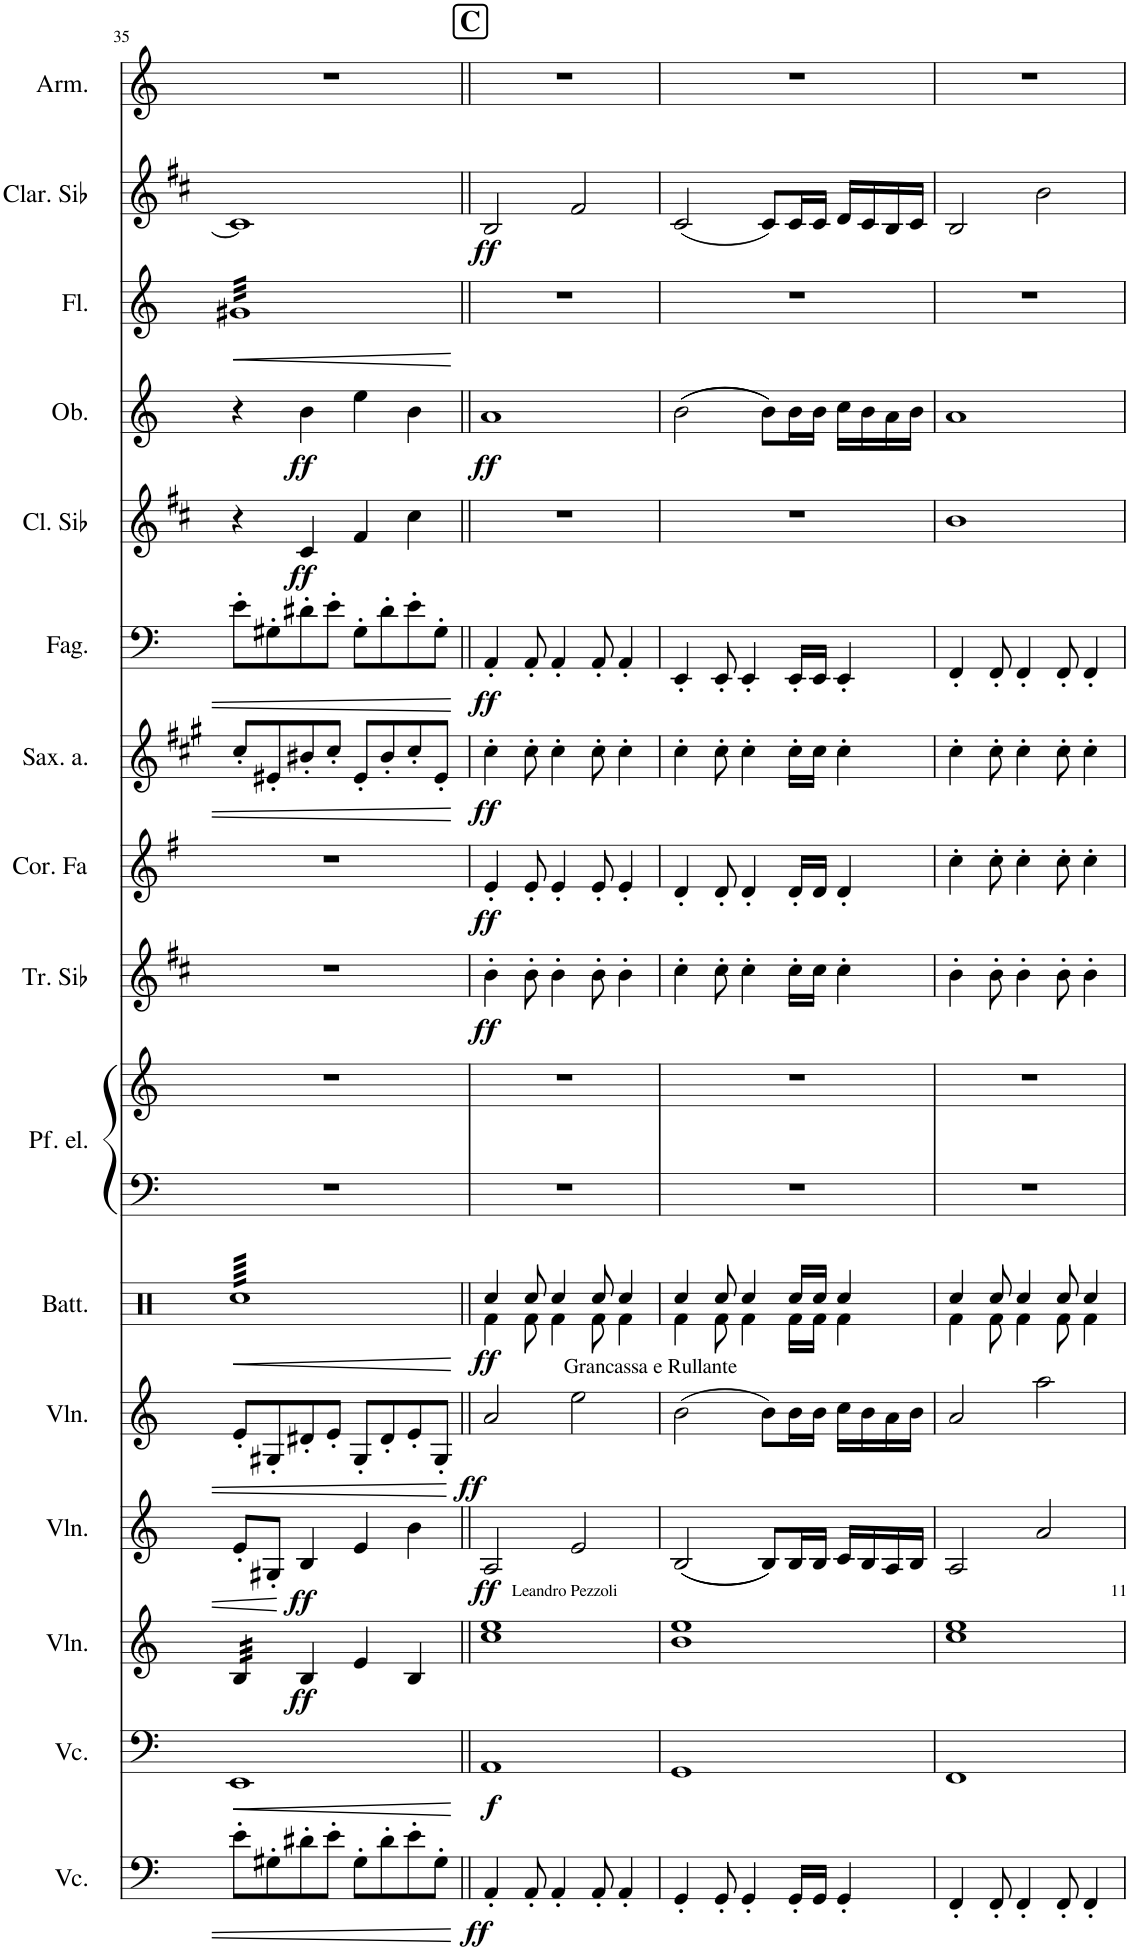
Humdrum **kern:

**kern	**dynam	**kern	**dynam	**kern	**dynam	**kern	**dynam	**kern	**dynam	**kern	**dynam	**kern	**kern	**kern	**dynam	**kern	**dynam	**kern	**dynam	**kern	**dynam	**kern	**dynam	**kern	**dynam	**kern	**dynam	**kern	**dynam	**kern
*part16	*part16	*part15	*part15	*part14	*part14	*part13	*part13	*part12	*part12	*part11	*part11	*part10	*part10	*part9	*part9	*part8	*part8	*part7	*part7	*part6	*part6	*part5	*part5	*part4	*part4	*part3	*part3	*part2	*part2	*part1
*staff17	*staff17	*staff16	*staff16	*staff15	*staff15	*staff14	*staff14	*staff13	*staff13	*staff12	*staff12	*staff11	*staff10	*staff9	*staff9	*staff8	*staff8	*staff7	*staff7	*staff6	*staff6	*staff5	*staff5	*staff4	*staff4	*staff3	*staff3	*staff2	*staff2	*staff1
*I"Violoncello	*	*I"Violoncello	*	*I"Violino	*	*I"Violino	*	*I"Violino	*	*I"Batteria	*	*I"Piano elettrico	*	*I"Tromba in Sib	*	*I"Corno in Fa	*	*I"Sassofono contralto	*	*I"Fagotto	*	*I"Clarinetto in Sib	*	*I"Oboe	*	*I"Flauto	*	*I"Clarinette en Sib	*	*I"Armonica
*I'Vc.	*	*I'Vc.	*	*I'Vln.	*	*I'Vln.	*	*I'Vln.	*	*I'Batt.	*	*	*	*I'Tr. Sib	*	*I'Cor. Fa	*	*	*	*I'Fag.	*	*I'Cl. Sib	*	*I'Ob.	*	*I'Fl.	*	*I'Clar. Sib	*	*I'Arm.
!!LO:PB:g=z
*clefF4	*	*clefF4	*	*clefG2	*	*clefG2	*	*clefG2	*	*clefX	*	*clefF4	*clefG2	*clefG2	*	*clefG2	*	*clefG2	*	*clefF4	*	*clefG2	*	*clefG2	*	*clefG2	*	*clefG2	*	*clefG2
*	*	*	*	*	*	*	*	*	*	*	*	*	*	*Trd1c2	*	*Trd4c7	*	*Trd5c9	*	*	*	*Trd1c2	*	*	*	*	*	*Trd1c2	*	*
*k[]	*	*k[]	*	*k[]	*	*k[]	*	*k[]	*	*k[]	*	*k[]	*k[]	*k[f#c#]	*	*k[f#]	*	*k[f#c#g#]	*	*k[]	*	*k[f#c#]	*	*k[]	*	*k[]	*	*k[f#c#]	*	*k[]
*M4/4	*	*M4/4	*	*M4/4	*	*M4/4	*	*M4/4	*	*M4/4	*	*M4/4	*M4/4	*M4/4	*	*M4/4	*	*M4/4	*	*M4/4	*	*M4/4	*	*M4/4	*	*M4/4	*	*M4/4	*	*M4/4
=35	=35	=35	=35	=35	=35	=35	=35	=35	=35	=35	=35	=35	=35	=35	=35	=35	=35	=35	=35	=35	=35	=35	=35	=35	=35	=35	=35	=35	=35	=35
!	!	!	!LO:HP:b	!	!	!	!	!	!	!	!LO:HP:b	!	!	!	!	!	!	!	!	!	!	!	!	!	!	!	!LO:HP:b	!	!	!
*	*	*	*	*tremolo	*	*	*	*	*	*	*	*	*	*	*	*	*	*	*	*	*	*	*	*	*	*	*	*	*	*
*	*	*	*	*	*	*	*	*	*	*tremolo	*	*	*	*	*	*	*	*	*	*	*	*	*	*	*	*	*	*	*	*
*	*	*	*	*	*	*	*	*	*	*	*	*	*	*	*	*	*	*	*	*	*	*	*	*	*	*tremolo	*	*	*	*
8e'\L	.	1EE	<	32B/LLL	.	8e'/L	.	8e'/L	.	64RccLLLL	<	1r	1r	1r	.	1r	.	8cc#'/L	.	8e'\L	.	4r	.	4r	.	32g#XLLL	<	1c#]	.	1r
.	.	.	.	.	.	.	.	.	.	64Rcc	.	.	.	.	.	.	.	.	.	.	.	.	.	.	.	.	.	.	.	.
.	.	.	.	32B/	.	.	.	.	.	64Rcc	.	.	.	.	.	.	.	.	.	.	.	.	.	.	.	32g#X	.	.	.	.
.	.	.	.	.	.	.	.	.	.	64Rcc	.	.	.	.	.	.	.	.	.	.	.	.	.	.	.	.	.	.	.	.
.	.	.	.	32B/	.	.	.	.	.	64Rcc	.	.	.	.	.	.	.	.	.	.	.	.	.	.	.	32g#X	.	.	.	.
.	.	.	.	.	.	.	.	.	.	64Rcc	.	.	.	.	.	.	.	.	.	.	.	.	.	.	.	.	.	.	.	.
.	.	.	.	32B/	.	.	.	.	.	64Rcc	.	.	.	.	.	.	.	.	.	.	.	.	.	.	.	32g#X	.	.	.	.
.	.	.	.	.	.	.	.	.	.	64Rcc	.	.	.	.	.	.	.	.	.	.	.	.	.	.	.	.	.	.	.	.
8G#X'\	.	.	.	32B/	.	8G#X'/J	.	8G#X'/	.	64Rcc	.	.	.	.	.	.	.	8e#X'/	.	8G#X'\	.	.	.	.	.	32g#X	.	.	.	.
.	.	.	.	.	.	.	.	.	.	64Rcc	.	.	.	.	.	.	.	.	.	.	.	.	.	.	.	.	.	.	.	.
.	.	.	.	32B/	.	.	.	.	.	64Rcc	.	.	.	.	.	.	.	.	.	.	.	.	.	.	.	32g#X	.	.	.	.
.	.	.	.	.	.	.	.	.	.	64Rcc	.	.	.	.	.	.	.	.	.	.	.	.	.	.	.	.	.	.	.	.
.	.	.	.	32B/	.	.	.	.	.	64Rcc	.	.	.	.	.	.	.	.	.	.	.	.	.	.	.	32g#X	.	.	.	.
.	.	.	.	.	.	.	.	.	.	64Rcc	.	.	.	.	.	.	.	.	.	.	.	.	.	.	.	.	.	.	.	.
.	.	.	.	32B/JJJ	.	.	.	.	.	64Rcc	.	.	.	.	.	.	.	.	.	.	.	.	.	.	.	32g#X	.	.	.	.
*	*	*	*	*Xtremolo	*	*	*	*	*	*	*	*	*	*	*	*	*	*	*	*	*	*	*	*	*	*	*	*	*	*
.	.	.	.	.	.	.	.	.	.	64Rcc	.	.	.	.	.	.	.	.	.	.	.	.	.	.	.	.	.	.	.	.
!	!	!	!	!	!LO:DY:b	!	!LO:DY:b	!	!	!	!	!	!	!	!	!	!	!	!	!	!	!	!LO:DY:b	!	!LO:DY:b	!	!	!	!	!
8d#X'\	.	.	.	4B/	ff	4B/	ff	8d#X'/	.	64Rcc	.	.	.	.	.	.	.	8b#X'/	.	8d#X'\	.	4c#/	ff	4b\	ff	32g#X	.	.	.	.
.	.	.	.	.	.	.	.	.	.	64Rcc	.	.	.	.	.	.	.	.	.	.	.	.	.	.	.	.	.	.	.	.
.	.	.	.	.	.	.	.	.	.	64Rcc	.	.	.	.	.	.	.	.	.	.	.	.	.	.	.	32g#X	.	.	.	.
.	.	.	.	.	.	.	.	.	.	64Rcc	.	.	.	.	.	.	.	.	.	.	.	.	.	.	.	.	.	.	.	.
.	.	.	.	.	.	.	.	.	.	64Rcc	.	.	.	.	.	.	.	.	.	.	.	.	.	.	.	32g#X	.	.	.	.
.	.	.	.	.	.	.	.	.	.	64Rcc	.	.	.	.	.	.	.	.	.	.	.	.	.	.	.	.	.	.	.	.
.	.	.	.	.	.	.	.	.	.	64Rcc	.	.	.	.	.	.	.	.	.	.	.	.	.	.	.	32g#X	.	.	.	.
.	.	.	.	.	.	.	.	.	.	64Rcc	.	.	.	.	.	.	.	.	.	.	.	.	.	.	.	.	.	.	.	.
8e'\J	.	.	.	.	.	.	.	8e'/J	.	64Rcc	.	.	.	.	.	.	.	8cc#'/J	.	8e'\J	.	.	.	.	.	32g#X	.	.	.	.
.	.	.	.	.	.	.	.	.	.	64Rcc	.	.	.	.	.	.	.	.	.	.	.	.	.	.	.	.	.	.	.	.
.	.	.	.	.	.	.	.	.	.	64Rcc	.	.	.	.	.	.	.	.	.	.	.	.	.	.	.	32g#X	.	.	.	.
.	.	.	.	.	.	.	.	.	.	64Rcc	.	.	.	.	.	.	.	.	.	.	.	.	.	.	.	.	.	.	.	.
.	.	.	.	.	.	.	.	.	.	64Rcc	.	.	.	.	.	.	.	.	.	.	.	.	.	.	.	32g#X	.	.	.	.
.	.	.	.	.	.	.	.	.	.	64Rcc	.	.	.	.	.	.	.	.	.	.	.	.	.	.	.	.	.	.	.	.
.	.	.	.	.	.	.	.	.	.	64Rcc	.	.	.	.	.	.	.	.	.	.	.	.	.	.	.	32g#X	.	.	.	.
.	.	.	.	.	.	.	.	.	.	64Rcc	.	.	.	.	.	.	.	.	.	.	.	.	.	.	.	.	.	.	.	.
8G#'\L	.	.	.	4e/	.	4e/	.	8G#'/L	.	64Rcc	.	.	.	.	.	.	.	8e#'/L	.	8G#'\L	.	4f#/	.	4ee\	.	32g#X	.	.	.	.
.	.	.	.	.	.	.	.	.	.	64Rcc	.	.	.	.	.	.	.	.	.	.	.	.	.	.	.	.	.	.	.	.
.	.	.	.	.	.	.	.	.	.	64Rcc	.	.	.	.	.	.	.	.	.	.	.	.	.	.	.	32g#X	.	.	.	.
.	.	.	.	.	.	.	.	.	.	64Rcc	.	.	.	.	.	.	.	.	.	.	.	.	.	.	.	.	.	.	.	.
.	.	.	.	.	.	.	.	.	.	64Rcc	.	.	.	.	.	.	.	.	.	.	.	.	.	.	.	32g#X	.	.	.	.
.	.	.	.	.	.	.	.	.	.	64Rcc	.	.	.	.	.	.	.	.	.	.	.	.	.	.	.	.	.	.	.	.
.	.	.	.	.	.	.	.	.	.	64Rcc	.	.	.	.	.	.	.	.	.	.	.	.	.	.	.	32g#X	.	.	.	.
.	.	.	.	.	.	.	.	.	.	64Rcc	.	.	.	.	.	.	.	.	.	.	.	.	.	.	.	.	.	.	.	.
8d#'\	.	.	.	.	.	.	.	8d#'/	.	64Rcc	.	.	.	.	.	.	.	8b#'/	.	8d#'\	.	.	.	.	.	32g#X	.	.	.	.
.	.	.	.	.	.	.	.	.	.	64Rcc	.	.	.	.	.	.	.	.	.	.	.	.	.	.	.	.	.	.	.	.
.	.	.	.	.	.	.	.	.	.	64Rcc	.	.	.	.	.	.	.	.	.	.	.	.	.	.	.	32g#X	.	.	.	.
.	.	.	.	.	.	.	.	.	.	64Rcc	.	.	.	.	.	.	.	.	.	.	.	.	.	.	.	.	.	.	.	.
.	.	.	.	.	.	.	.	.	.	64Rcc	.	.	.	.	.	.	.	.	.	.	.	.	.	.	.	32g#X	.	.	.	.
.	.	.	.	.	.	.	.	.	.	64Rcc	.	.	.	.	.	.	.	.	.	.	.	.	.	.	.	.	.	.	.	.
.	.	.	.	.	.	.	.	.	.	64Rcc	.	.	.	.	.	.	.	.	.	.	.	.	.	.	.	32g#X	.	.	.	.
.	.	.	.	.	.	.	.	.	.	64Rcc	.	.	.	.	.	.	.	.	.	.	.	.	.	.	.	.	.	.	.	.
8e'\	.	.	.	4B/	.	4b\	.	8e'/	.	64Rcc	.	.	.	.	.	.	.	8cc#'/	.	8e'\	.	4cc#\	.	4b\	.	32g#X	.	.	.	.
.	.	.	.	.	.	.	.	.	.	64Rcc	.	.	.	.	.	.	.	.	.	.	.	.	.	.	.	.	.	.	.	.
.	.	.	.	.	.	.	.	.	.	64Rcc	.	.	.	.	.	.	.	.	.	.	.	.	.	.	.	32g#X	.	.	.	.
.	.	.	.	.	.	.	.	.	.	64Rcc	.	.	.	.	.	.	.	.	.	.	.	.	.	.	.	.	.	.	.	.
.	.	.	.	.	.	.	.	.	.	64Rcc	.	.	.	.	.	.	.	.	.	.	.	.	.	.	.	32g#X	.	.	.	.
.	.	.	.	.	.	.	.	.	.	64Rcc	.	.	.	.	.	.	.	.	.	.	.	.	.	.	.	.	.	.	.	.
.	.	.	.	.	.	.	.	.	.	64Rcc	.	.	.	.	.	.	.	.	.	.	.	.	.	.	.	32g#X	.	.	.	.
.	.	.	.	.	.	.	.	.	.	64Rcc	.	.	.	.	.	.	.	.	.	.	.	.	.	.	.	.	.	.	.	.
8G#'\J	.	.	.	.	.	.	.	8G#'/J	.	64Rcc	.	.	.	.	.	.	.	8e#'/J	.	8G#'\J	.	.	.	.	.	32g#X	.	.	.	.
.	.	.	.	.	.	.	.	.	.	64Rcc	.	.	.	.	.	.	.	.	.	.	.	.	.	.	.	.	.	.	.	.
.	.	.	.	.	.	.	.	.	.	64Rcc	.	.	.	.	.	.	.	.	.	.	.	.	.	.	.	32g#X	.	.	.	.
.	.	.	.	.	.	.	.	.	.	64Rcc	.	.	.	.	.	.	.	.	.	.	.	.	.	.	.	.	.	.	.	.
.	.	.	.	.	.	.	.	.	.	64Rcc	.	.	.	.	.	.	.	.	.	.	.	.	.	.	.	32g#X	.	.	.	.
.	.	.	.	.	.	.	.	.	.	64Rcc	.	.	.	.	.	.	.	.	.	.	.	.	.	.	.	.	.	.	.	.
.	.	.	.	.	.	.	.	.	.	64Rcc	.	.	.	.	.	.	.	.	.	.	.	.	.	.	.	32g#XJJJ	.	.	.	.
*	*	*	*	*	*	*	*	*	*	*	*	*	*	*	*	*	*	*	*	*	*	*	*	*	*	*Xtremolo	*	*	*	*
.	.	.	.	.	.	.	.	.	.	64RccJJJJ	.	.	.	.	.	.	.	.	.	.	.	.	.	.	.	.	.	.	.	.
*	*	*	*	*	*	*	*	*	*	*Xtremolo	*	*	*	*	*	*	*	*	*	*	*	*	*	*	*	*	*	*	*	*
.	.	.	[	.	.	.	.	.	.	.	[	.	.	.	.	.	.	.	.	.	.	.	.	.	.	.	[	.	.	.
!!LO:REH:place=s1:a:B:cj:fs=14:t=C
=36||	=36||	=36||	=36||	=36||	=36||	=36||	=36||	=36||	=36||	=36||	=36||	=36||	=36||	=36||	=36||	=36||	=36||	=36||	=36||	=36||	=36||	=36||	=36||	=36||	=36||	=36||	=36||	=36||	=36||	=36||
*	*	*	*	*	*	*	*	*	*	*^	*	*	*	*	*	*	*	*	*	*	*	*	*	*	*	*	*	*	*	*
!	!	!	!	!	!	!	!	!	!	!LO:TX:b:t=Grancassa e Rullante	!	!	!	!	!	!	!	!	!	!	!	!	!	!	!	!	!	!	!	!	!
!	!LO:DY:b	!	!LO:DY:b	!	!	!	!LO:DY:b	!	!LO:DY:b	!	!	!LO:DY:b	!	!	!	!LO:DY:b	!	!LO:DY:b	!	!LO:DY:b	!	!LO:DY:b	!	!	!	!LO:DY:b	!	!	!	!LO:DY:b	!
4AA'/	ff	1AA	f	1cc 1ee	.	2A/	ff	2a/	ff	4Rf\	4Rcc/	ff	1r	1r	4b'\	ff	4e'/	ff	4cc#'\	ff	4AA'/	ff	1r	.	1a	ff	1r	.	2B/	ff	1r
8AA'/	.	.	.	.	.	.	.	.	.	8Rf\	8Rcc/	.	.	.	8b'\	.	8e'/	.	8cc#'\	.	8AA'/	.	.	.	.	.	.	.	.	.	.
4AA'/	.	.	.	.	.	.	.	.	.	4Rf\	4Rcc/	.	.	.	4b'\	.	4e'/	.	4cc#'\	.	4AA'/	.	.	.	.	.	.	.	.	.	.
.	.	.	.	.	.	2e/	.	2ee\	.	.	.	.	.	.	.	.	.	.	.	.	.	.	.	.	.	.	.	.	2f#/	.	.
8AA'/	.	.	.	.	.	.	.	.	.	8Rf\	8Rcc/	.	.	.	8b'\	.	8e'/	.	8cc#'\	.	8AA'/	.	.	.	.	.	.	.	.	.	.
4AA'/	.	.	.	.	.	.	.	.	.	4Rf\	4Rcc/	.	.	.	4b'\	.	4e'/	.	4cc#'\	.	4AA'/	.	.	.	.	.	.	.	.	.	.
=37	=37	=37	=37	=37	=37	=37	=37	=37	=37	=37	=37	=37	=37	=37	=37	=37	=37	=37	=37	=37	=37	=37	=37	=37	=37	=37	=37	=37	=37	=37	=37
4GG'/	.	1GG	.	1b 1ee	.	((2B/	.	(2b\	.	4Rf\	4Rcc/	.	1r	1r	4cc#'\	.	4d'/	.	4cc#'\	.	4EE'/	.	1r	.	((2b\	.	1r	.	(2c#/	.	1r
8GG'/	.	.	.	.	.	.	.	.	.	8Rf\	8Rcc/	.	.	.	8cc#'\	.	8d'/	.	8cc#'\	.	8EE'/	.	.	.	.	.	.	.	.	.	.
4GG'/	.	.	.	.	.	.	.	.	.	4Rf\	4Rcc/	.	.	.	4cc#'\	.	4d'/	.	4cc#'\	.	4EE'/	.	.	.	.	.	.	.	.	.	.
.	.	.	.	.	.	8B/L))	.	8b\L)	.	.	.	.	.	.	.	.	.	.	.	.	.	.	.	.	8b\L))	.	.	.	8c#/L)	.	.
16GG'/LL	.	.	.	.	.	16B/L	.	16b\L	.	16Rf\LL	16Rcc/LL	.	.	.	16cc#'\LL	.	16d'/LL	.	16cc#'\LL	.	16EE'/LL	.	.	.	16b\L	.	.	.	16c#/L	.	.
16GG/JJ	.	.	.	.	.	16B/JJ	.	16b\JJ	.	16Rf\JJ	16Rcc/JJ	.	.	.	16cc#\JJ	.	16d/JJ	.	16cc#\JJ	.	16EE/JJ	.	.	.	16b\JJ	.	.	.	16c#/JJ	.	.
4GG'/	.	.	.	.	.	16c/LL	.	16cc\LL	.	4Rf\	4Rcc/	.	.	.	4cc#'\	.	4d'/	.	4cc#'\	.	4EE'/	.	.	.	16cc\LL	.	.	.	16d/LL	.	.
.	.	.	.	.	.	16B/	.	16b\	.	.	.	.	.	.	.	.	.	.	.	.	.	.	.	.	16b\	.	.	.	16c#/	.	.
.	.	.	.	.	.	16A/	.	16a\	.	.	.	.	.	.	.	.	.	.	.	.	.	.	.	.	16a\	.	.	.	16B/	.	.
.	.	.	.	.	.	16B/JJ	.	16b\JJ	.	.	.	.	.	.	.	.	.	.	.	.	.	.	.	.	16b\JJ	.	.	.	16c#/JJ	.	.
=38	=38	=38	=38	=38	=38	=38	=38	=38	=38	=38	=38	=38	=38	=38	=38	=38	=38	=38	=38	=38	=38	=38	=38	=38	=38	=38	=38	=38	=38	=38	=38
4FF'/	.	1FF	.	1cc 1ee	.	2A/	.	2a/	.	4Rf\	4Rcc/	.	1r	1r	4b'\	.	4cc'\	.	4cc#'\	.	4FF'/	.	1b	.	1a	.	1r	.	2B/	.	1r
8FF'/	.	.	.	.	.	.	.	.	.	8Rf\	8Rcc/	.	.	.	8b'\	.	8cc'\	.	8cc#'\	.	8FF'/	.	.	.	.	.	.	.	.	.	.
4FF'/	.	.	.	.	.	.	.	.	.	4Rf\	4Rcc/	.	.	.	4b'\	.	4cc'\	.	4cc#'\	.	4FF'/	.	.	.	.	.	.	.	.	.	.
.	.	.	.	.	.	2a/	.	2aa\	.	.	.	.	.	.	.	.	.	.	.	.	.	.	.	.	.	.	.	.	2b\	.	.
8FF'/	.	.	.	.	.	.	.	.	.	8Rf\	8Rcc/	.	.	.	8b'\	.	8cc'\	.	8cc#'\	.	8FF'/	.	.	.	.	.	.	.	.	.	.
4FF'/	.	.	.	.	.	.	.	.	.	4Rf\	4Rcc/	.	.	.	4b'\	.	4cc'\	.	4cc#'\	.	4FF'/	.	.	.	.	.	.	.	.	.	.
*	*	*	*	*	*	*	*	*	*	*v	*v	*	*	*	*	*	*	*	*	*	*	*	*	*	*	*	*	*	*	*	*
=	=	=	=	=	=	=	=	=	=	=	=	=	=	=	=	=	=	=	=	=	=	=	=	=	=	=	=	=	=	=
*-	*-	*-	*-	*-	*-	*-	*-	*-	*-	*-	*-	*-	*-	*-	*-	*-	*-	*-	*-	*-	*-	*-	*-	*-	*-	*-	*-	*-	*-	*-
